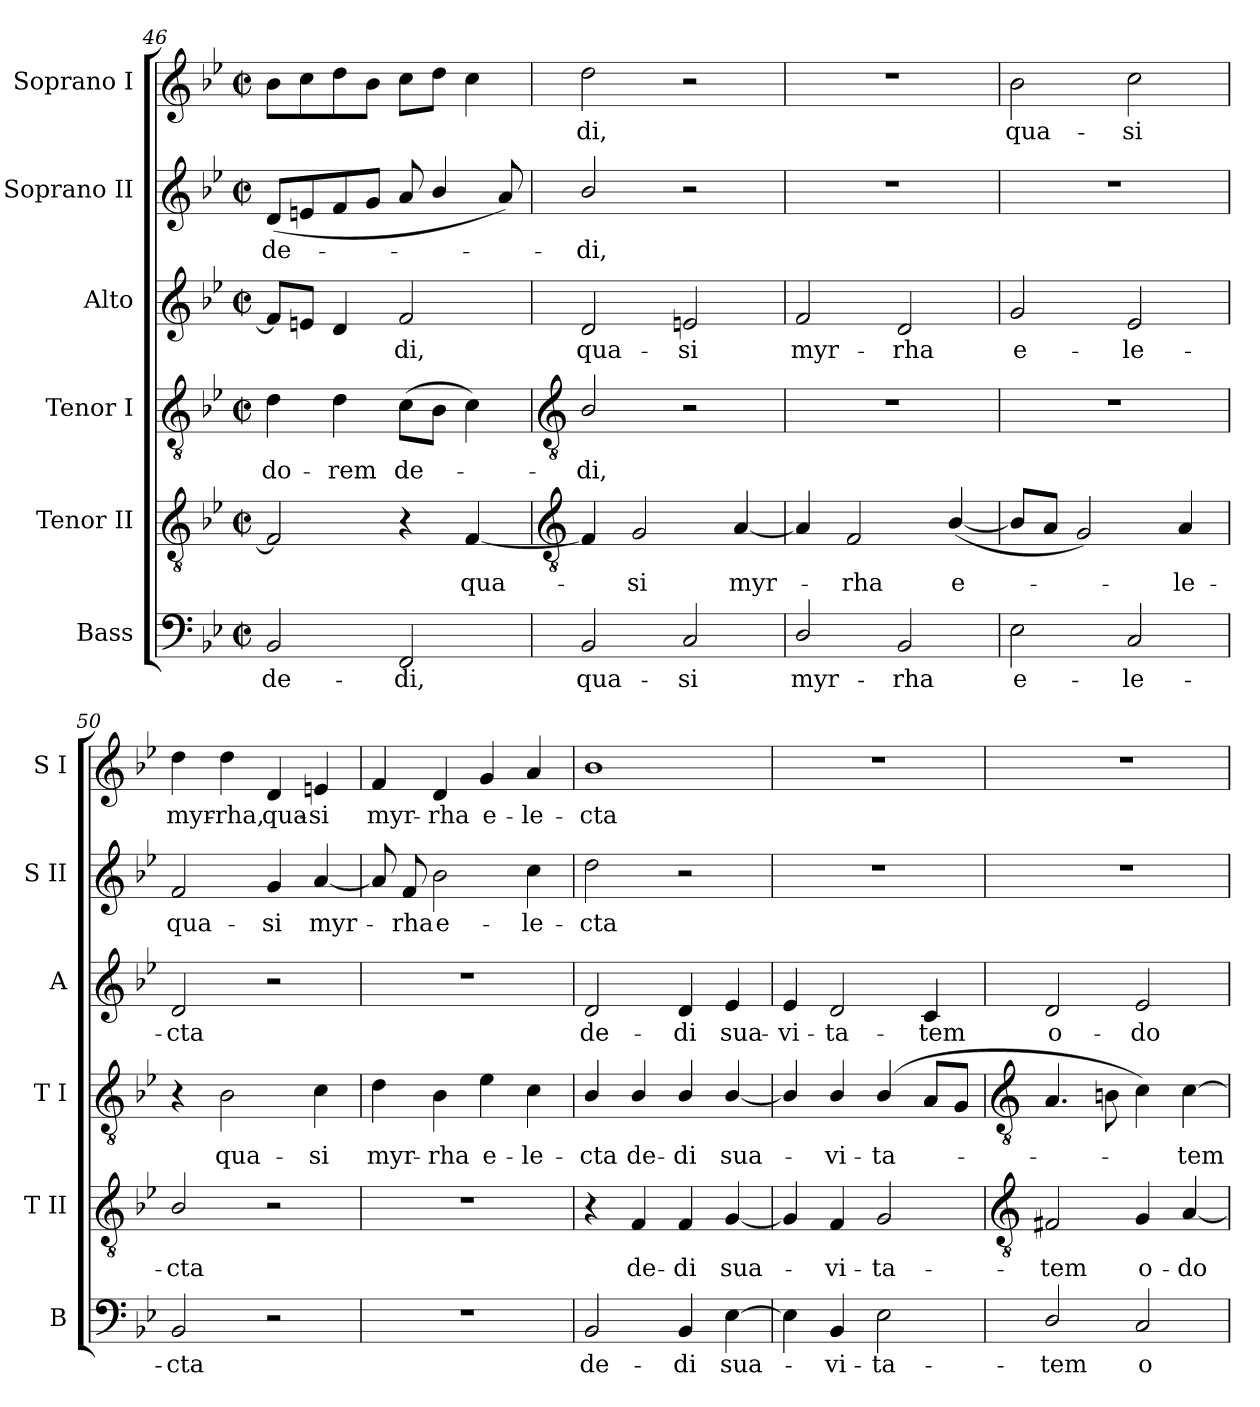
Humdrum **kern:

**kern	**text	**kern	**text	**kern	**text	**kern	**text	**kern	**text	**kern	**text
*part6	*part6	*part5	*part5	*part4	*part4	*part3	*part3	*part2	*part2	*part1	*part1
*staff6	*staff6	*staff5	*staff5	*staff4	*staff4	*staff3	*staff3	*staff2	*staff2	*staff1	*staff1
*I"Bass	*	*I"Tenor II	*	*I"Tenor I	*	*I"Alto	*	*I"Soprano II	*	*I"Soprano I	*
*I'B	*	*I'T II	*	*I'T I	*	*I'A	*	*I'S II	*	*I'S I	*
*clefF4	*	*clefGv2	*	*clefGv2	*	*clefG2	*	*clefG2	*	*clefG2	*
*k[b-e-]	*	*k[b-e-]	*	*k[b-e-]	*	*k[b-e-]	*	*k[b-e-]	*	*k[b-e-]	*
*B-:	*	*B-:	*	*B-:	*	*B-:	*	*B-:	*	*B-:	*
*M2/2	*	*M2/2	*	*M2/2	*	*M2/2	*	*M2/2	*	*M2/2	*
*met(c|)	*	*met(c|)	*	*met(c|)	*	*met(c|)	*	*met(c|)	*	*met(c|)	*
=46	=46	=46	=46	=46	=46	=46	=46	=46	=46	=46	=46
!	!LO:LY:b	!	!	!	!LO:LY:b	!	!	!	!LO:LY:b	!	!
2BB-	de-	2F]	.	4d	-do-	8fL]	.	(<8dL	de-	8b-L	.
.	.	.	.	.	.	8enJ	.	8en	.	8cc	.
!	!	!	!	!	!LO:LY:b	!	!	!	!	!	!
.	.	.	.	4d	-rem	4d	.	8f	.	8dd	.
.	.	.	.	.	.	.	.	8gJ	.	8b-J	.
!	!LO:LY:b	!	!	!	!LO:LY:b	!	!LO:LY:b	!	!	!	!
2FF	-di,	4r	.	(>8cL	de-	2f	di,	8a	.	8ccL	.
.	.	.	.	8B-J	.	.	.	4b-/	.	8ddJ	.
!	!	!	!LO:LY:b	!	!	!	!	!	!	!	!
.	.	[4F	qua-	4c)	.	.	.	.	.	4cc	.
.	.	.	.	.	.	.	.	8a)	.	.	.
!!LO:LB:g=z
=47	=47	=47	=47	=47	=47	=47	=47	=47	=47	=47	=47
*	*	*clefGv2	*	*clefGv2	*	*	*	*	*	*	*
!	!LO:LY:b	!	!	!	!LO:LY:b	!	!LO:LY:b	!	!LO:LY:b	!	!LO:LY:b
2BB-	qua-	4F]	.	2B-/	di,	2d	qua-	2b-/	di,	2dd	di,
!	!	!	!LO:LY:b	!	!	!	!	!	!	!	!
.	.	2G	si	.	.	.	.	.	.	.	.
!	!LO:LY:b	!	!	!	!	!	!LO:LY:b	!	!	!	!
2C	-si	.	.	2r	.	2en	-si	2r	.	2r	.
!	!	!	!LO:LY:b	!	!	!	!	!	!	!	!
.	.	[4A	myr-	.	.	.	.	.	.	.	.
=48	=48	=48	=48	=48	=48	=48	=48	=48	=48	=48	=48
!	!LO:LY:b	!	!	!	!	!	!LO:LY:b	!	!	!	!
2D/	myr-	4A]	.	1r	.	2f	myr-	1r	.	1r	.
!	!	!	!LO:LY:b	!	!	!	!	!	!	!	!
.	.	2F	rha	.	.	.	.	.	.	.	.
!	!LO:LY:b	!	!	!	!	!	!LO:LY:b	!	!	!	!
2BB-	-rha	.	.	.	.	2d	-rha	.	.	.	.
!	!	!	!LO:LY:b	!	!	!	!	!	!	!	!
.	.	(<[4B-/	e-	.	.	.	.	.	.	.	.
=49	=49	=49	=49	=49	=49	=49	=49	=49	=49	=49	=49
!	!LO:LY:b	!	!	!	!	!	!LO:LY:b	!	!	!	!LO:LY:b
2E-	e-	8B-L]	.	1r	.	2g	e-	1r	.	2b-	qua-
.	.	8AJ	.	.	.	.	.	.	.	.	.
.	.	2G)	.	.	.	.	.	.	.	.	.
!	!LO:LY:b	!	!	!	!	!	!LO:LY:b	!	!	!	!LO:LY:b
2C	-le-	.	.	.	.	2e-	-le-	.	.	2cc	-si
!	!	!	!LO:LY:b	!	!	!	!	!	!	!	!
.	.	4A	le-	.	.	.	.	.	.	.	.
=50	=50	=50	=50	=50	=50	=50	=50	=50	=50	=50	=50
!	!LO:LY:b	!	!LO:LY:b	!	!	!	!LO:LY:b	!	!LO:LY:b	!	!LO:LY:b
2BB-	-cta	2B-/	-cta	4r	.	2d	-cta	2f	qua-	4dd	myr-
!	!	!	!	!	!LO:LY:b	!	!	!	!	!	!LO:LY:b
.	.	.	.	2B-	qua-	.	.	.	.	4dd	-rha,
!	!	!	!	!	!	!	!	!	!LO:LY:b	!	!LO:LY:b
2r	.	2r	.	.	.	2r	.	4g	-si	4d	qua-
!	!	!	!	!	!LO:LY:b	!	!	!	!LO:LY:b	!	!LO:LY:b
.	.	.	.	4c	-si	.	.	[4a	myr-	4en	-si
=51	=51	=51	=51	=51	=51	=51	=51	=51	=51	=51	=51
!	!	!	!	!	!LO:LY:b	!	!	!	!	!	!LO:LY:b
1r	.	1r	.	4d	myr-	1r	.	8a]	.	4f	myr-
!	!	!	!	!	!	!	!	!	!LO:LY:b	!	!
.	.	.	.	.	.	.	.	8f	rha	.	.
!	!	!	!	!	!LO:LY:b	!	!	!	!LO:LY:b	!	!LO:LY:b
.	.	.	.	4B-	-rha	.	.	2b-	e-	4d	-rha
!	!	!	!	!	!LO:LY:b	!	!	!	!	!	!LO:LY:b
.	.	.	.	4e-	e-	.	.	.	.	4g	e-
!	!	!	!	!	!LO:LY:b	!	!	!	!LO:LY:b	!	!LO:LY:b
.	.	.	.	4c	-le-	.	.	4cc	-le-	4a	-le-
=52	=52	=52	=52	=52	=52	=52	=52	=52	=52	=52	=52
!	!LO:LY:b	!	!	!	!LO:LY:b	!	!LO:LY:b	!	!LO:LY:b	!	!LO:LY:b
2BB-	de-	4r	.	4B-/	-cta	2d	de-	2dd	-cta	1b-	-cta
!	!	!	!LO:LY:b	!	!LO:LY:b	!	!	!	!	!	!
.	.	4F	de-	4B-/	de-	.	.	.	.	.	.
!	!LO:LY:b	!	!LO:LY:b	!	!LO:LY:b	!	!LO:LY:b	!	!	!	!
4BB-	-di	4F	-di	4B-/	-di	4d	-di	2r	.	.	.
!	!LO:LY:b	!	!LO:LY:b	!	!LO:LY:b	!	!LO:LY:b	!	!	!	!
[4E-	sua-	[4G	sua-	[4B-/	sua-	4e-	sua-	.	.	.	.
=53	=53	=53	=53	=53	=53	=53	=53	=53	=53	=53	=53
!	!	!	!	!	!	!	!LO:LY:b	!	!	!	!
4E-]	.	4G]	.	4B-/]	.	4e-	-vi-	1r	.	1r	.
!	!LO:LY:b	!	!LO:LY:b	!	!LO:LY:b	!	!LO:LY:b	!	!	!	!
4BB-	vi-	4F	vi-	4B-/	vi-	2d	-ta-	.	.	.	.
!	!LO:LY:b	!	!LO:LY:b	!	!LO:LY:b	!	!	!	!	!	!
2E-	-ta-	2G	-ta-	(>4B-/	-ta-	.	.	.	.	.	.
!	!	!	!	!	!	!	!LO:LY:b	!	!	!	!
.	.	.	.	8AL	.	4c	-tem	.	.	.	.
.	.	.	.	8GJ	.	.	.	.	.	.	.
!!LO:LB:g=z
=54	=54	=54	=54	=54	=54	=54	=54	=54	=54	=54	=54
*	*	*clefGv2	*	*clefGv2	*	*	*	*	*	*	*
!	!LO:LY:b	!	!LO:LY:b	!	!	!	!LO:LY:b	!	!	!	!
2D/	-tem	2F#X	-tem	4.A	.	2d	o-	1r	.	1r	.
.	.	.	.	8Bn	.	.	.	.	.	.	.
!	!LO:LY:b	!	!LO:LY:b	!	!	!	!LO:LY:b	!	!	!	!
2C	o-	4G	o-	4c)	.	2e-	-do-	.	.	.	.
!	!	!	!LO:LY:b	!	!LO:LY:b	!	!	!	!	!	!
.	.	[4A	-do-	[4c	tem	.	.	.	.	.	.
=	=	=	=	=	=	=	=	=	=	=	=
*-	*-	*-	*-	*-	*-	*-	*-	*-	*-	*-	*-
